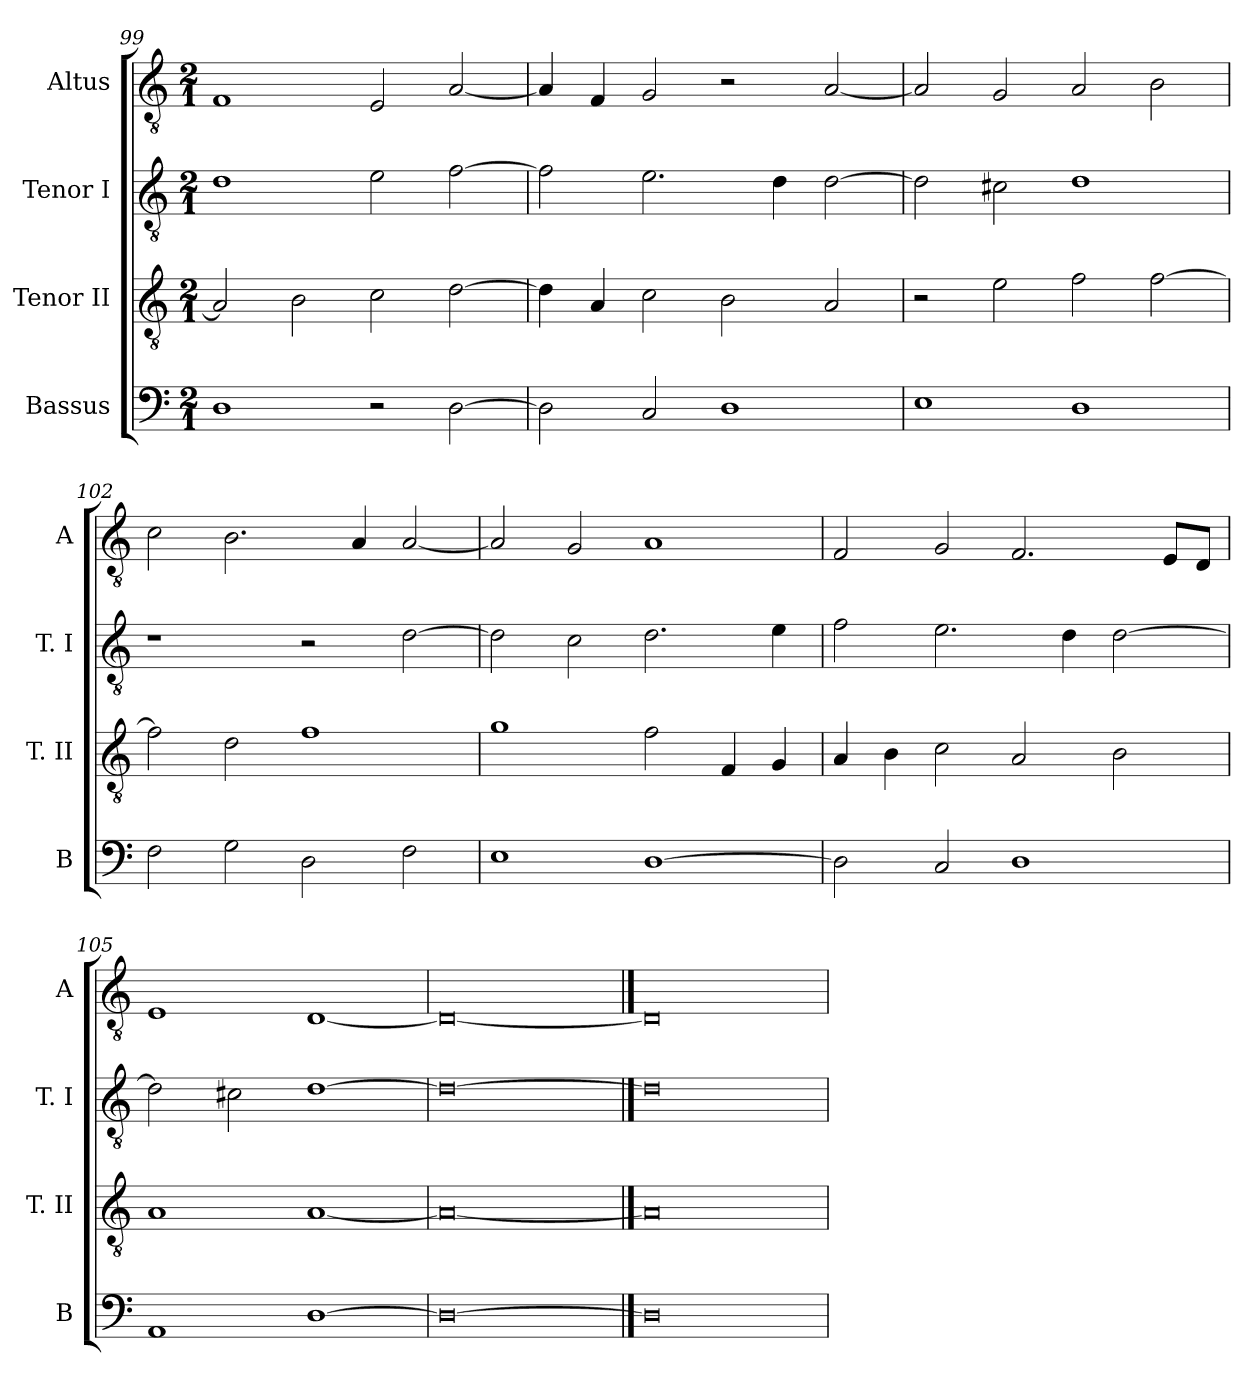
**kern	**kern	**kern	**kern
*part4	*part3	*part2	*part1
*staff4	*staff3	*staff2	*staff1
*I"Bassus	*I"Tenor II	*I"Tenor I	*I"Altus
*I'B	*I'T. II	*I'T. I	*I'A
*clefF4	*clefGv2	*clefGv2	*clefGv2
*k[]	*k[]	*k[]	*k[]
*C:	*C:	*C:	*C:
*M2/1	*M2/1	*M2/1	*M2/1
=99	=99	=99	=99
1D	2A]	1d	1F
.	2B	.	.
2r	2c	2e	2E
[2D	[2d	[2f	[2A
=100	=100	=100	=100
2D]	4d]	2f]	4A]
.	4A	.	4F
2C	2c	2.e	2G
1D	2B	.	2r
.	.	4d	.
.	2A	[2d	[2A
=101	=101	=101	=101
1E	2r	2d]	2A]
.	2e	2c#X	2G
1D	2f	1d	2A
.	[2f	.	2B
=102	=102	=102	=102
2F	2f]	1r	2c
2G	2d	.	2.B
2D	1f	2r	.
.	.	.	4A
2F	.	[2d	[2A
=103	=103	=103	=103
1E	1g	2d]	2A]
.	.	2c	2G
[1D	2f	2.d	1A
.	4F	.	.
.	4G	4e	.
=104	=104	=104	=104
2D]	4A	2f	2F
.	4B	.	.
2C	2c	2.e	2G
1D	2A	.	2.F
.	.	4d	.
.	2B	[2d	.
.	.	.	8EL
.	.	.	8DJ
=105	=105	=105	=105
1AA	1A	2d]	1E
.	.	2c#X	.
[1D	[1A	[1d	[1D
=106	=106	=106	=106
0D_	0A_	0d_	0D_
==107	==107	==107	==107
0D]	0A]	0d]	0D]
=	=	=	=
*-	*-	*-	*-
